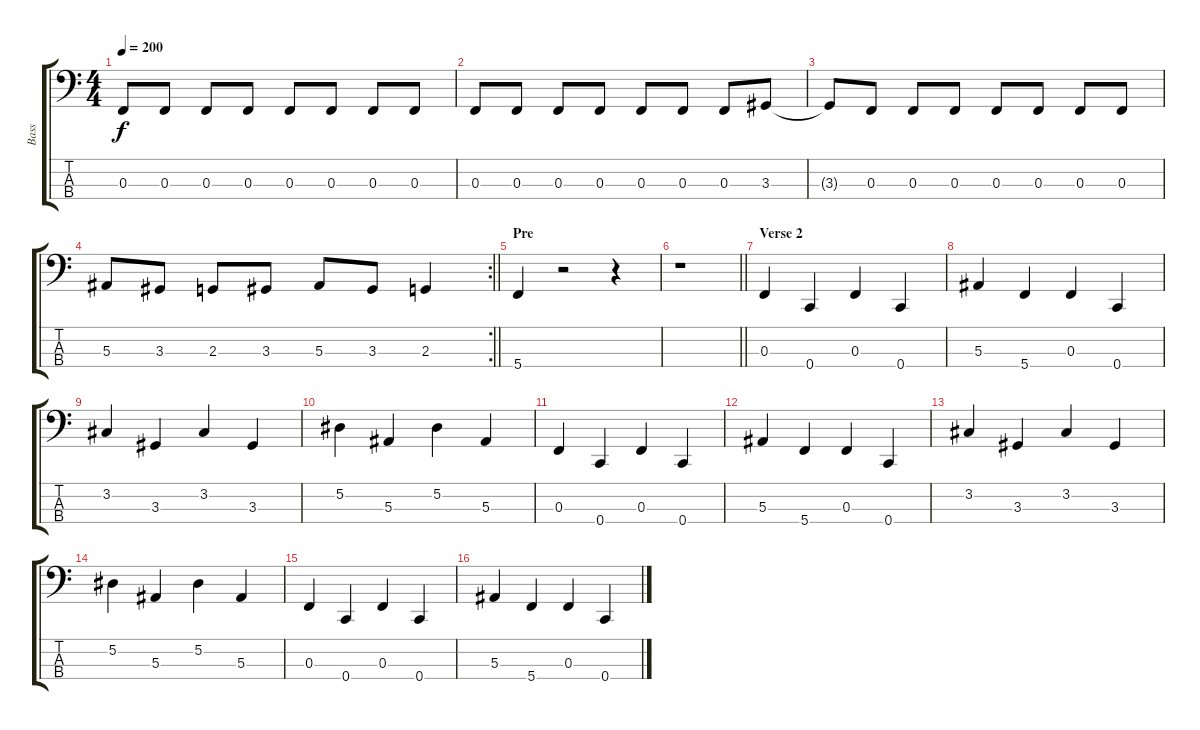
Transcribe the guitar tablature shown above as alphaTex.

\track ("Bass" "Bass") {instrument electricbassfinger}
\staff {score tabs}
\tuning (Eb2 Bb1 F1 C1) {hide}
\ts (4 4)
\tempo 200
\clef f4
\ks c
0.3{t}.8{dy f} 0.3.8 0.3.8 0.3.8 0.3.8 0.3.8 0.3.8 0.3.8 |
0.3.8 0.3.8 0.3.8 0.3.8 0.3.8 0.3.8 0.3.8 3.3.8 |
3.3{t}.8 0.3.8 0.3.8 0.3.8 0.3.8 0.3.8 0.3.8 0.3.8 |
\rc 2
\barLineRight lightlight
5.3.8 3.3.8 2.3.8 3.3.8 5.3.8 3.3.8 2.3.4 |
\section ("" "Pre")
5.4.4 r.2 r.4 |
\barLineRight lightlight
r.1 |
\section ("" "Verse 2")
0.3.4 0.4.4 0.3.4 0.4.4 |
5.3.4 5.4.4 0.3.4 0.4.4 |
3.2.4 3.3.4 3.2.4 3.3.4 |
5.2.4 5.3.4 5.2.4 5.3.4 |
0.3.4 0.4.4 0.3.4 0.4.4 |
5.3.4 5.4.4 0.3.4 0.4.4 |
3.2.4 3.3.4 3.2.4 3.3.4 |
5.2.4 5.3.4 5.2.4 5.3.4 |
0.3.4 0.4.4 0.3.4 0.4.4 |
5.3.4 5.4.4 0.3.4 0.4.4
